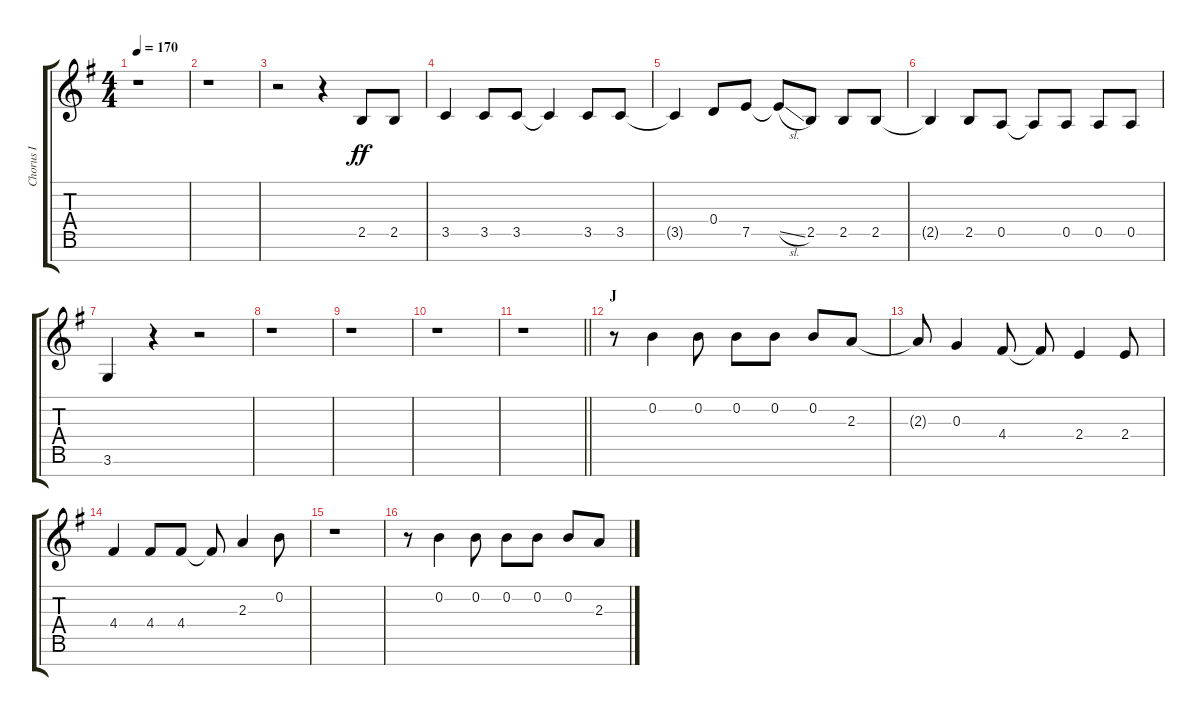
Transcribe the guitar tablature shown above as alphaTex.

\track ("Chorus I" "Chorus I") {instrument voiceoohs}
\staff {score tabs}
\tuning (E5 B4 G4 D4 A3 E3 B2) {hide}
\ts (4 4)
\tempo 170
\clef g2
\ks g
r.1{dy ff} |
r.1 |
r.2 r.4 2.5.8 2.5.8 |
3.5.4 3.5.8 3.5.8 3.5{t}.4 3.5.8 3.5.8 |
3.5{t}.4 0.4.8 7.5.8 7.5{sl t}.8 2.5.8 2.5.8 2.5.8 |
2.5{t}.4 2.5.8 0.5.8 0.5{t}.8 0.5.8 0.5.8 0.5.8 |
3.6.4 r.4 r.2 |
r.1 |
r.1 |
r.1 |
\barLineRight lightlight
r.1 |
\section ("" "J")
r.8 0.2.4 0.2.8 0.2.8 0.2.8 0.2.8 2.3.8 |
2.3{t}.8 0.3.4 4.4.8 4.4{t}.8 2.4.4 2.4.8 |
4.4.4 4.4.8 4.4.8 4.4{t}.8 2.3.4 0.2.8 |
r.1 |
r.8 0.2.4 0.2.8 0.2.8 0.2.8 0.2.8 2.3.8
